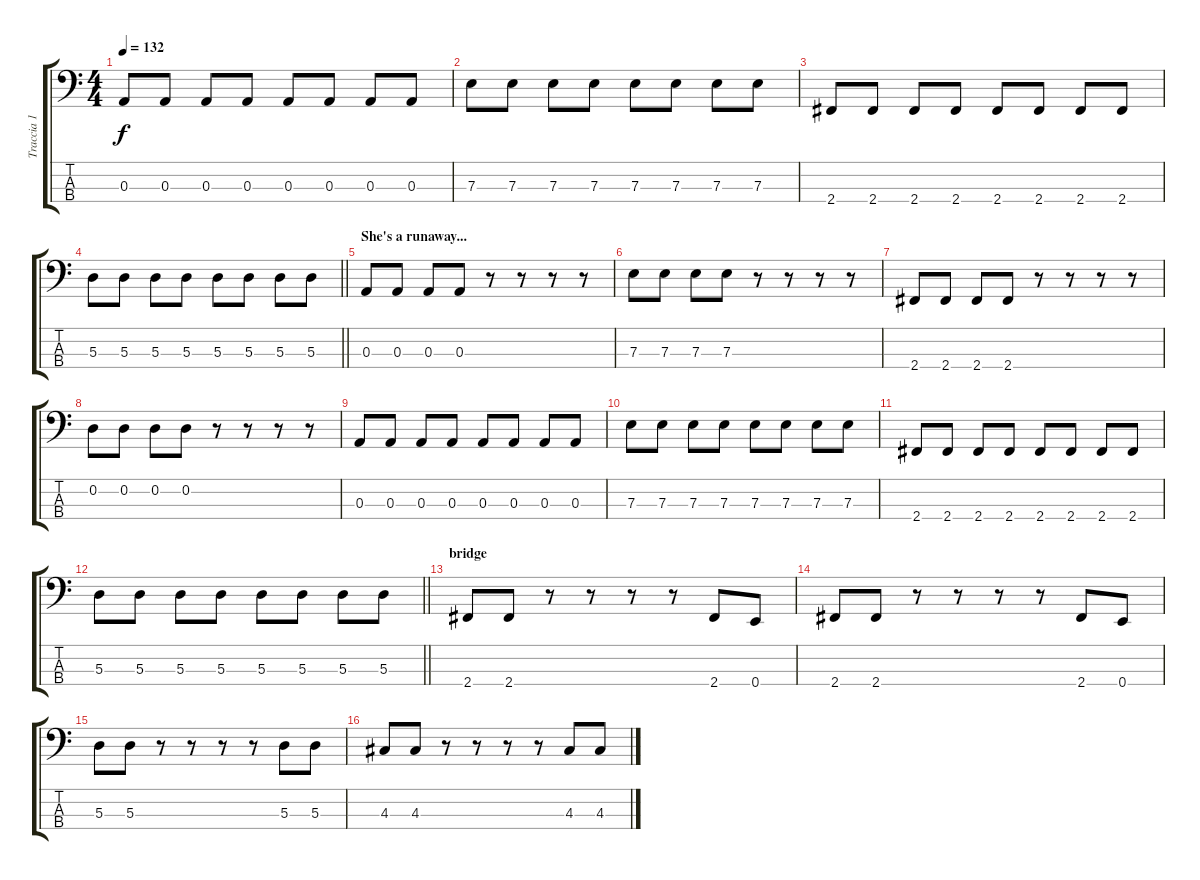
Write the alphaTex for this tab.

\track ("Traccia 1" "Traccia 1") {instrument electricbasspick}
\staff {score tabs}
\tuning (G2 D2 A1 E1) {hide}
\ts (4 4)
\tempo 132
\clef f4
\ks c
0.3.8{dy f} 0.3.8 0.3.8 0.3.8 0.3.8 0.3.8 0.3.8 0.3.8 |
7.3.8 7.3.8 7.3.8 7.3.8 7.3.8 7.3.8 7.3.8 7.3.8 |
2.4.8 2.4.8 2.4.8 2.4.8 2.4.8 2.4.8 2.4.8 2.4.8 |
\barLineRight lightlight
5.3.8 5.3.8 5.3.8 5.3.8 5.3.8 5.3.8 5.3.8 5.3.8 |
\section ("" "She's a runaway...")
0.3.8 0.3.8 0.3.8 0.3.8 r.8 r.8 r.8 r.8 |
7.3.8 7.3.8 7.3.8 7.3.8 r.8 r.8 r.8 r.8 |
2.4.8 2.4.8 2.4.8 2.4.8 r.8 r.8 r.8 r.8 |
0.2.8 0.2.8 0.2.8 0.2.8 r.8 r.8 r.8 r.8 |
0.3.8 0.3.8 0.3.8 0.3.8 0.3.8 0.3.8 0.3.8 0.3.8 |
7.3.8 7.3.8 7.3.8 7.3.8 7.3.8 7.3.8 7.3.8 7.3.8 |
2.4.8 2.4.8 2.4.8 2.4.8 2.4.8 2.4.8 2.4.8 2.4.8 |
\barLineRight lightlight
5.3.8 5.3.8 5.3.8 5.3.8 5.3.8 5.3.8 5.3.8 5.3.8 |
\section ("" "bridge")
2.4.8{volume 13} 2.4.8 r.8 r.8 r.8 r.8 2.4.8 0.4.8 |
2.4.8 2.4.8 r.8 r.8 r.8 r.8 2.4.8 0.4.8 |
5.3.8 5.3.8 r.8 r.8 r.8 r.8 5.3.8 5.3.8 |
4.3.8 4.3.8 r.8 r.8 r.8 r.8 4.3.8 4.3.8
